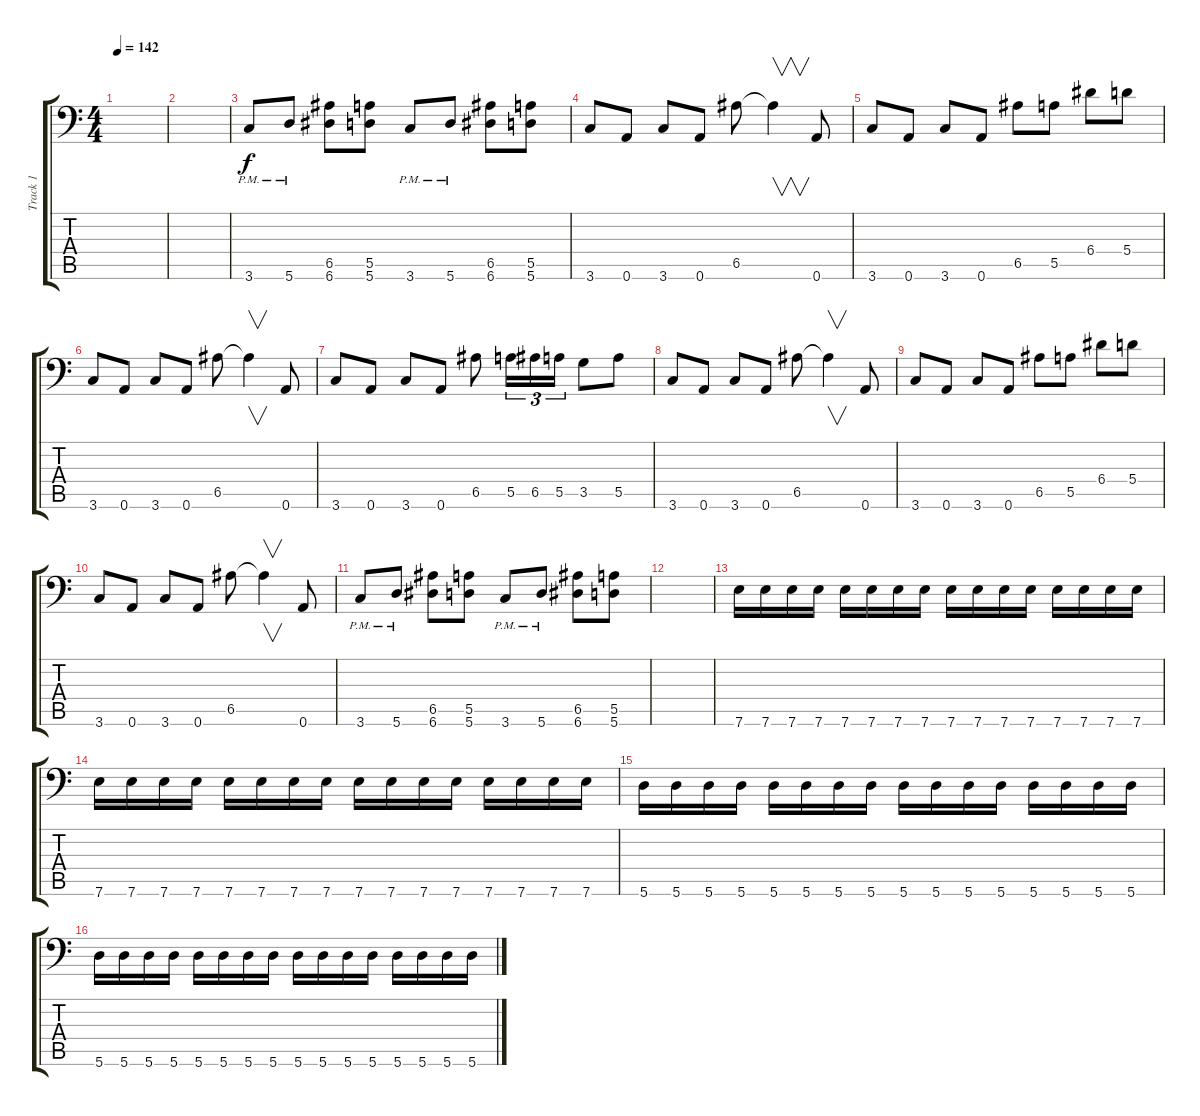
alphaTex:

\track ("Track 1" "Track 1") {instrument overdrivenguitar}
\staff {score tabs}
\tuning (B3 Gb3 D3 A2 E2 A1) {hide}
\ts (4 4)
\tempo 142
\clef f4
\ks c
|
|
3.6{pm}.8 5.6{pm}.8 (6.5 6.6).8 (5.5 5.6).8 3.6{pm}.8 5.6{pm}.8 (6.5 6.6).8 (5.5 5.6).8 |
3.6.8 0.6.8 3.6.8 0.6.8 6.5.8 6.5{t}.4{v} 0.6.8 |
3.6.8 0.6.8 3.6.8 0.6.8 6.5.8 5.5.8 6.4.8 5.4.8 |
3.6.8 0.6.8 3.6.8 0.6.8 6.5.8 6.5{t}.4{v} 0.6.8 |
3.6.8 0.6.8 3.6.8 0.6.8 6.5.8 5.5.16{tu (3 2)} 6.5.16{tu (3 2)} 5.5.16{tu (3 2)} 3.5.8 5.5.8 |
3.6.8 0.6.8 3.6.8 0.6.8 6.5.8 6.5{t}.4{v} 0.6.8 |
3.6.8 0.6.8 3.6.8 0.6.8 6.5.8 5.5.8 6.4.8 5.4.8 |
3.6.8 0.6.8 3.6.8 0.6.8 6.5.8 6.5{t}.4{v} 0.6.8 |
3.6{pm}.8 5.6{pm}.8 (6.5 6.6).8 (5.5 5.6).8 3.6{pm}.8 5.6{pm}.8 (6.5 6.6).8 (5.5 5.6).8 |
|
7.6.16 7.6.16 7.6.16 7.6.16 7.6.16 7.6.16 7.6.16 7.6.16 7.6.16 7.6.16 7.6.16 7.6.16 7.6.16 7.6.16 7.6.16 7.6.16 |
7.6.16 7.6.16 7.6.16 7.6.16 7.6.16 7.6.16 7.6.16 7.6.16 7.6.16 7.6.16 7.6.16 7.6.16 7.6.16 7.6.16 7.6.16 7.6.16 |
5.6.16 5.6.16 5.6.16 5.6.16 5.6.16 5.6.16 5.6.16 5.6.16 5.6.16 5.6.16 5.6.16 5.6.16 5.6.16 5.6.16 5.6.16 5.6.16 |
5.6.16 5.6.16 5.6.16 5.6.16 5.6.16 5.6.16 5.6.16 5.6.16 5.6.16 5.6.16 5.6.16 5.6.16 5.6.16 5.6.16 5.6.16 5.6.16
